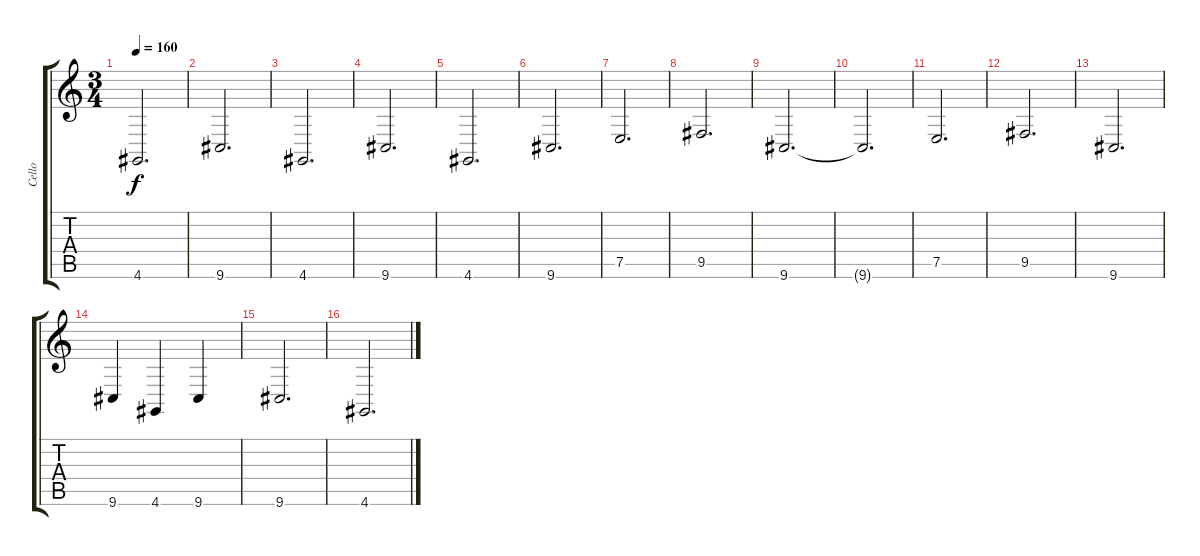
\track ("Cello" "Cello") {instrument cello}
\staff {score tabs}
\tuning (E4 B3 G3 D3 A2 E2) {hide}
\ts (3 4)
\tempo 160
\clef g2
\ks c
4.6.2{d dy f} |
9.6.2{d} |
4.6.2{d} |
9.6.2{d} |
4.6.2{d} |
9.6.2{d} |
7.5.2{d} |
9.5.2{d} |
9.6.2{d} |
9.6{t}.2{d} |
7.5.2{d} |
9.5.2{d} |
9.6.2{d} |
9.6.4 4.6.4 9.6.4 |
9.6.2{d} |
4.6.2{d}
